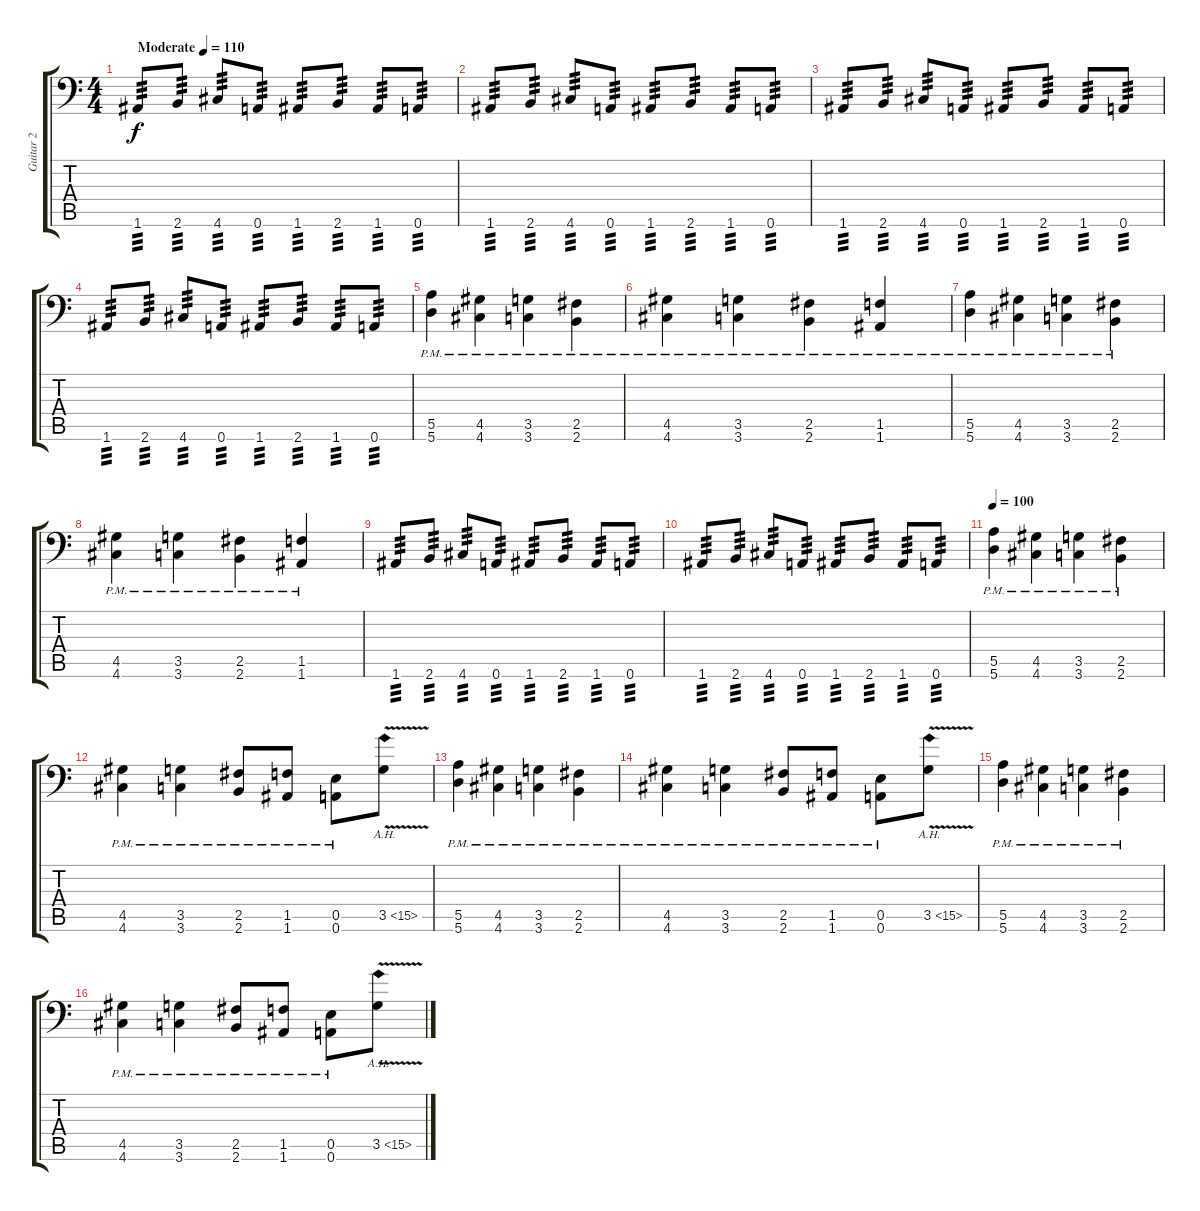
\track ("Guitar 2" "Guitar 2") {instrument overdrivenguitar}
\staff {score tabs}
\tuning (B3 Gb3 D3 A2 E2 A1) {hide}
\ts (4 4)
\tempo (110 "Moderate")
\clef f4
\ks c
1.6.8{tp 3 dy f instrument overdrivenguitar} 2.6.8{tp 3} 4.6.8{tp 3} 0.6.8{tp 3} 1.6.8{tp 3} 2.6.8{tp 3} 1.6.8{tp 3} 0.6.8{tp 3} |
1.6.8{tp 3} 2.6.8{tp 3} 4.6.8{tp 3} 0.6.8{tp 3} 1.6.8{tp 3} 2.6.8{tp 3} 1.6.8{tp 3} 0.6.8{tp 3} |
1.6.8{tp 3} 2.6.8{tp 3} 4.6.8{tp 3} 0.6.8{tp 3} 1.6.8{tp 3} 2.6.8{tp 3} 1.6.8{tp 3} 0.6.8{tp 3} |
1.6.8{tp 3} 2.6.8{tp 3} 4.6.8{tp 3} 0.6.8{tp 3} 1.6.8{tp 3} 2.6.8{tp 3} 1.6.8{tp 3} 0.6.8{tp 3} |
(5.5{pm} 5.6{pm}).4 (4.5{pm} 4.6{pm}).4 (3.5{pm} 3.6{pm}).4 (2.5{pm} 2.6{pm}).4 |
(4.5{pm} 4.6{pm}).4 (3.5{pm} 3.6{pm}).4 (2.5{pm} 2.6{pm}).4 (1.5{pm} 1.6{pm}).4 |
(5.5{pm} 5.6{pm}).4 (4.5{pm} 4.6{pm}).4 (3.5{pm} 3.6{pm}).4 (2.5{pm} 2.6{pm}).4 |
(4.5{pm} 4.6{pm}).4 (3.5{pm} 3.6{pm}).4 (2.5{pm} 2.6{pm}).4 (1.5{pm} 1.6{pm}).4 |
1.6.8{tp 3} 2.6.8{tp 3} 4.6.8{tp 3} 0.6.8{tp 3} 1.6.8{tp 3} 2.6.8{tp 3} 1.6.8{tp 3} 0.6.8{tp 3} |
1.6.8{tp 3} 2.6.8{tp 3} 4.6.8{tp 3} 0.6.8{tp 3} 1.6.8{tp 3} 2.6.8{tp 3} 1.6.8{tp 3} 0.6.8{tp 3} |
\tempo 100
(5.5{pm} 5.6{pm}).4 (4.5{pm} 4.6{pm}).4 (3.5{pm} 3.6{pm}).4 (2.5{pm} 2.6{pm}).4 |
(4.5{pm} 4.6{pm}).4 (3.5{pm} 3.6{pm}).4 (2.5{pm} 2.6{pm}).8 (1.5{pm} 1.6{pm}).8 (0.5{pm} 0.6{pm}).8 3.5{ah 12 v}.8 |
(5.5{pm} 5.6{pm}).4 (4.5{pm} 4.6{pm}).4 (3.5{pm} 3.6{pm}).4 (2.5{pm} 2.6{pm}).4 |
(4.5{pm} 4.6{pm}).4 (3.5{pm} 3.6{pm}).4 (2.5{pm} 2.6{pm}).8 (1.5{pm} 1.6{pm}).8 (0.5{pm} 0.6{pm}).8 3.5{ah 12 v}.8 |
(5.5{pm} 5.6{pm}).4 (4.5{pm} 4.6{pm}).4 (3.5{pm} 3.6{pm}).4 (2.5{pm} 2.6{pm}).4 |
(4.5{pm} 4.6{pm}).4 (3.5{pm} 3.6{pm}).4 (2.5{pm} 2.6{pm}).8 (1.5{pm} 1.6{pm}).8 (0.5{pm} 0.6{pm}).8 3.5{ah 12 v}.8
